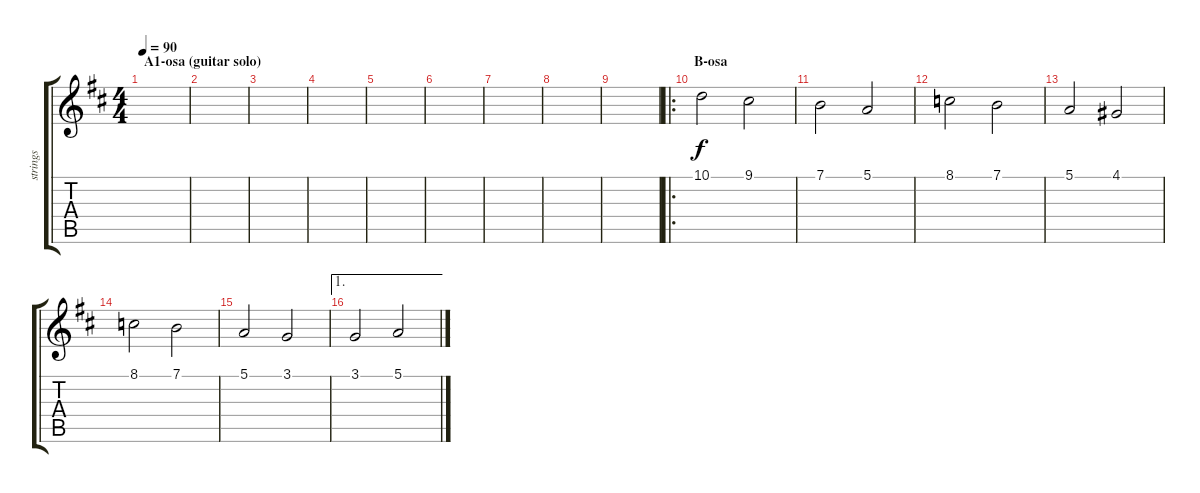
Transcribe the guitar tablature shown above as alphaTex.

\track ("strings" "strings") {instrument stringensemble1}
\staff {score tabs}
\tuning (E4 B3 G3 D3 A2 E2) {hide}
\ts (4 4)
\section ("" "A1-osa (guitar solo)")
\tempo 90
\clef g2
\ks d
|
|
|
|
|
|
|
|
|
\ro
\section ("" "B-osa")
10.1.2 9.1.2 |
7.1.2 5.1.2 |
8.1.2 7.1.2 |
5.1.2 4.1.2 |
8.1.2 7.1.2 |
5.1.2 3.1.2 |
\ae 1
3.1.2 5.1.2
